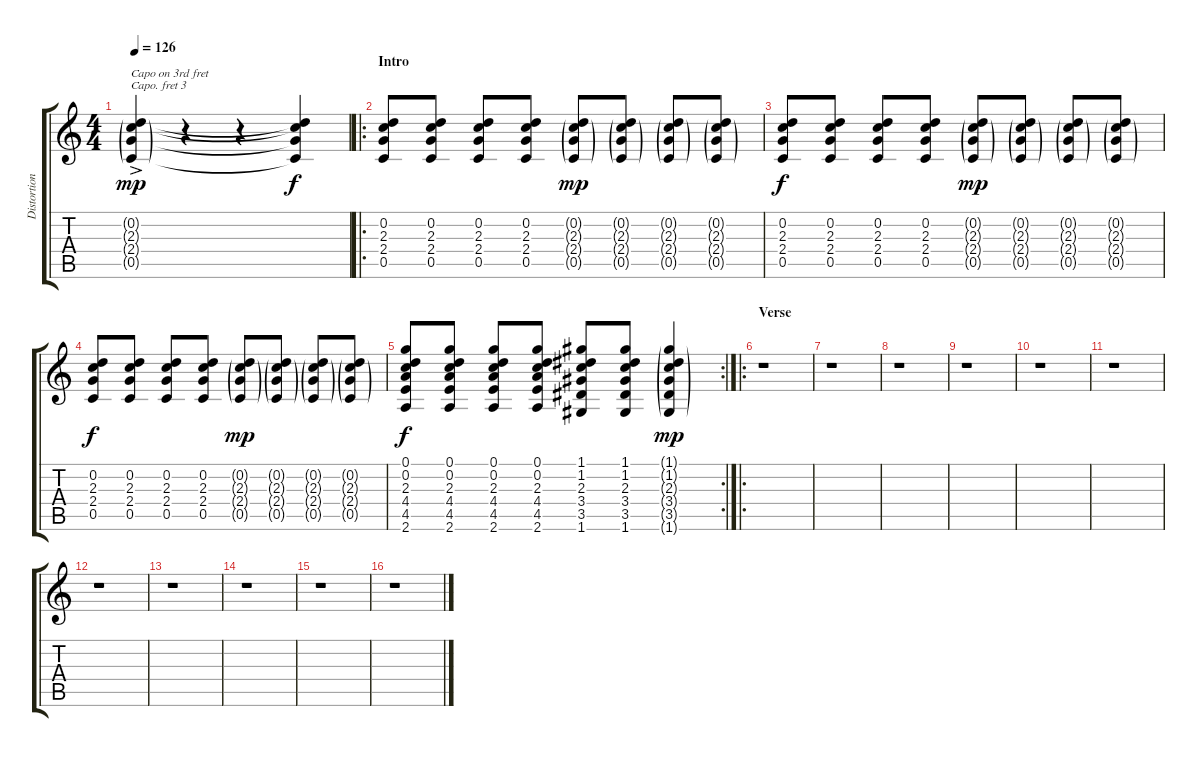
\track ("Distortion guitar " "Distortion") {instrument distortionguitar}
\staff {score tabs}
\capo 3
\tuning (E4 B3 G3 D3 A2 E2) {hide}
\ts (4 4)
\tempo 126
\clef g2
\ks c
(0.2{g} 2.3{g} 2.4{g ac} 0.5{g}).4{txt "Capo on 3rd fret" dy mp volume 10 instrument distortionguitar} r.4 r.4 (0.2{t} 2.3{t} 2.4{t} 0.5{t}).4{dy f} |
\ro
\section ("" "Intro")
(0.2 2.3 2.4 0.5).8 (0.2 2.3 2.4 0.5).8 (0.2 2.3 2.4 0.5).8 (0.2 2.3 2.4 0.5).8 (0.2{g} 2.3{g} 2.4{g} 0.5{g}).8{dy mp} (0.2{g} 2.3{g} 2.4{g} 0.5{g}).8 (0.2{g} 2.3{g} 2.4{g} 0.5{g}).8 (0.2{g} 2.3{g} 2.4{g} 0.5{g}).8 |
(0.2 2.3 2.4 0.5).8{dy f} (0.2 2.3 2.4 0.5).8 (0.2 2.3 2.4 0.5).8 (0.2 2.3 2.4 0.5).8 (0.2{g} 2.3{g} 2.4{g} 0.5{g}).8{dy mp} (0.2{g} 2.3{g} 2.4{g} 0.5{g}).8 (0.2{g} 2.3{g} 2.4{g} 0.5{g}).8 (0.2{g} 2.3{g} 2.4{g} 0.5{g}).8 |
(0.2 2.3 2.4 0.5).8{dy f} (0.2 2.3 2.4 0.5).8 (0.2 2.3 2.4 0.5).8 (0.2 2.3 2.4 0.5).8 (0.2{g} 2.3{g} 2.4{g} 0.5{g}).8{dy mp} (0.2{g} 2.3{g} 2.4{g} 0.5{g}).8 (0.2{g} 2.3{g} 2.4{g} 0.5{g}).8 (0.2{g} 2.3{g} 2.4{g} 0.5{g}).8 |
\rc 2
(0.1 0.2 2.3 4.4 4.5 2.6).8{dy f} (0.1 0.2 2.3 4.4 4.5 2.6).8 (0.1 0.2 2.3 4.4 4.5 2.6).8 (0.1 0.2 2.3 4.4 4.5 2.6).8 (1.1 1.2 2.3 3.4 3.5 1.6).8 (1.1 1.2 2.3 3.4 3.5 1.6).8 (1.1{g} 1.2{g} 2.3{g} 3.4{g} 3.5{g} 1.6{g}).4{dy mp} |
\ro
\section ("" "Verse")
r.1 |
r.1 |
r.1 |
r.1 |
r.1 |
r.1 |
r.1 |
r.1 |
r.1 |
r.1 |
r.1
